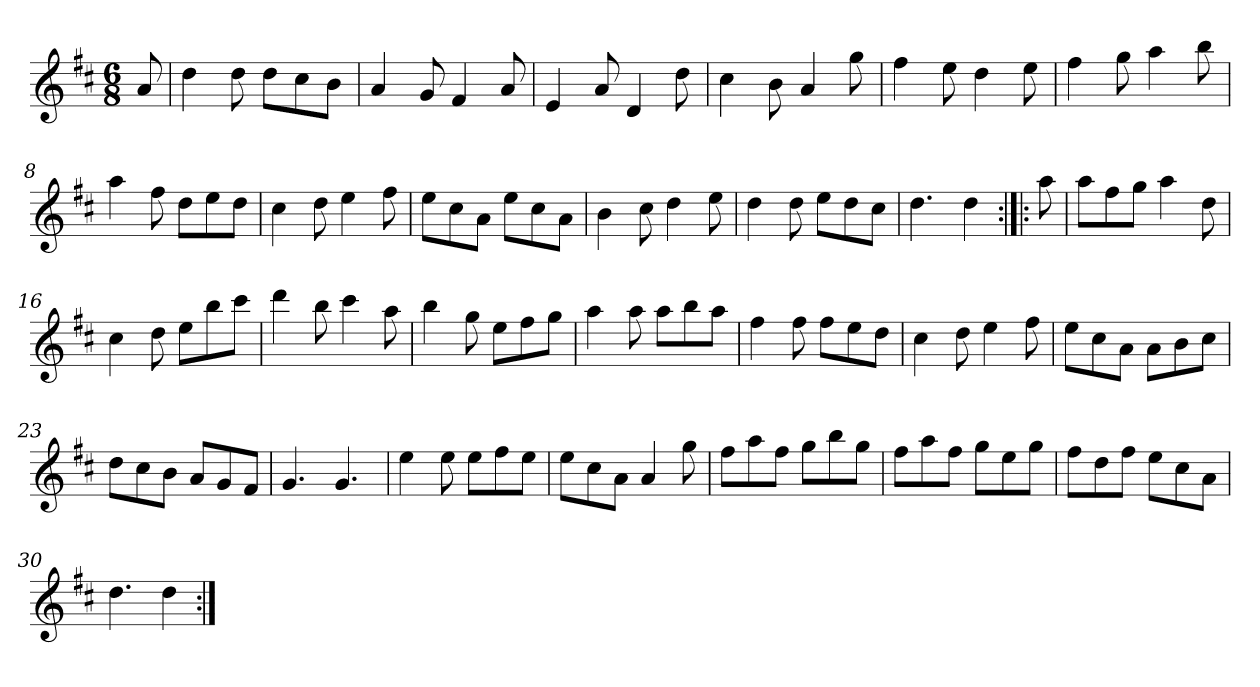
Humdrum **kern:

**kern
*part1
*staff1
*clefG2
*k[f#c#]
*D:
*M6/8
=1
8a/
=2
4dd\
8dd\
8dd\L
8cc#\
8b\J
=3
4a/
8g/
4f#/
8a/
=4
4e/
8a/
4d/
8dd\
=5
4cc#\
8b\
4a/
8gg\
=6
4ff#\
8ee\
4dd\
8ee\
=7
4ff#\
8gg\
4aa\
8bb\
=8
4aa\
8ff#\
8dd\L
8ee\
8dd\J
=9
4cc#\
8dd\
4ee\
8ff#\
!!LO:LB:g=z
=10
8ee\L
8cc#\
8a\J
8ee\L
8cc#\
8a\J
=11
4b\
8cc#\
4dd\
8ee\
=12
4dd\
8dd\
8ee\L
8dd\
8cc#\J
=13
4.dd\
4dd\
=14:|!|:
8aa\
=15
8aa\L
8ff#\
8gg\J
4aa\
8dd\
=16
4cc#\
8dd\
8ee\L
8bb\
8ccc#\J
=17
4ddd\
8bb\
4ccc#\
8aa\
=18
4bb\
8gg\
8ee\L
8ff#\
8gg\J
!!LO:LB:g=z
=19
4aa\
8aa\
8aa\L
8bb\
8aa\J
=20
4ff#\
8ff#\
8ff#\L
8ee\
8dd\J
=21
4cc#\
8dd\
4ee\
8ff#\
=22
8ee\L
8cc#\
8a\J
8a\L
8b\
8cc#\J
=23
8dd\L
8cc#\
8b\J
8a/L
8g/
8f#/J
=24
4.g/
4.g/
=25
4ee\
8ee\
8ee\L
8ff#\
8ee\J
=26
8ee\L
8cc#\
8a\J
4a/
8gg\
!!LO:LB:g=z
=27
8ff#\L
8aa\
8ff#\J
8gg\L
8bb\
8gg\J
=28
8ff#\L
8aa\
8ff#\J
8gg\L
8ee\
8gg\J
=29
8ff#\L
8dd\
8ff#\J
8ee\L
8cc#\
8a\J
=30
4.dd\
4dd\
=:|!
*-
